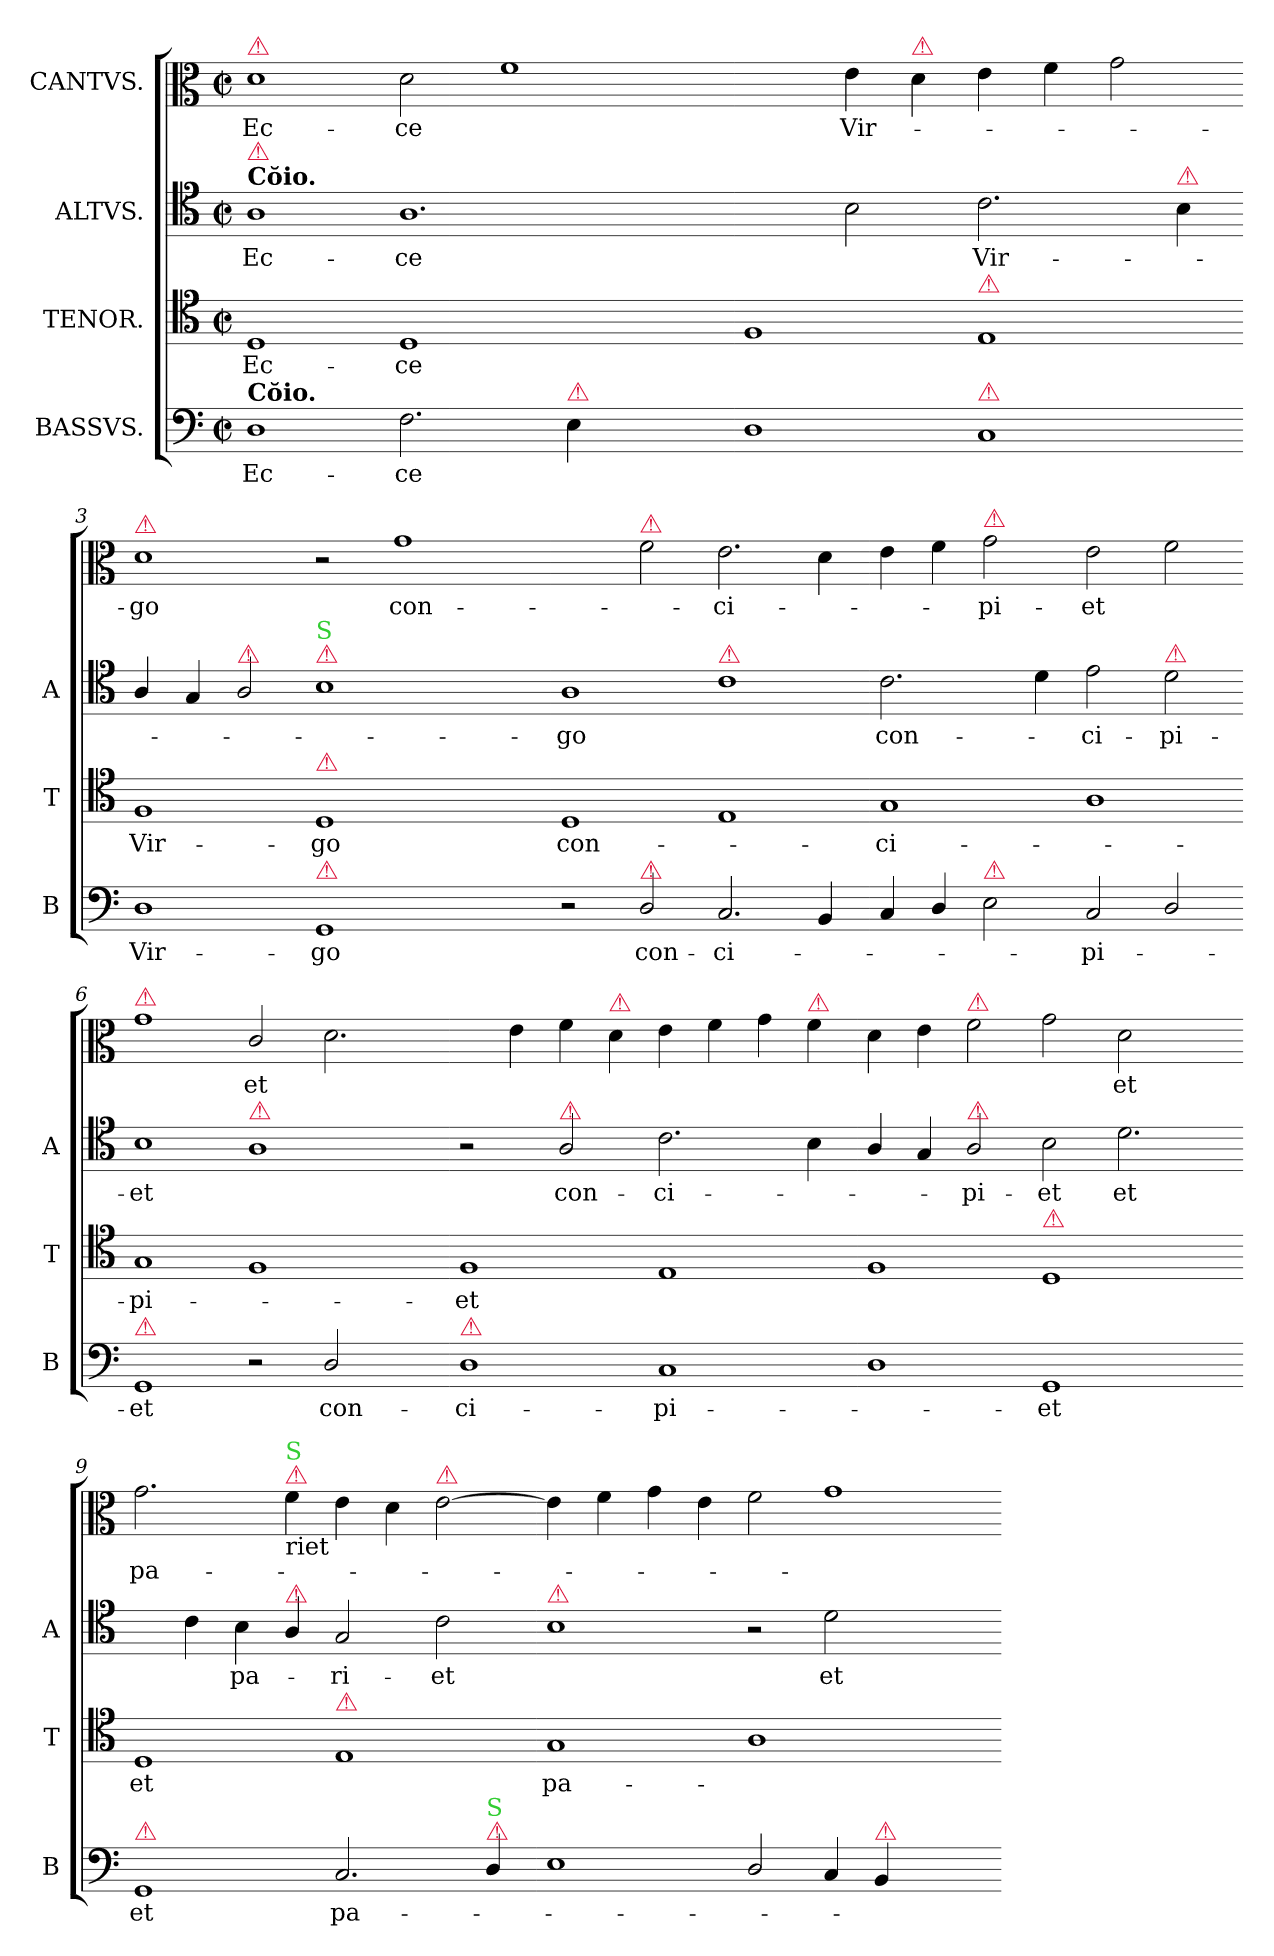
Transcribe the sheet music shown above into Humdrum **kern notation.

**kern	**text	**kern	**text	**kern	**text	**kern	**text
*part4	*part4	*part3	*part3	*part2	*part2	*part1	*part1
*staff4	*staff4	*staff3	*staff3	*staff2	*staff2	*staff1	*staff1
*I"BASSVS.	*	*I"TENOR.	*	*I"ALTVS.	*	*I"CANTVS.	*
*I'B	*	*I'T	*	*I'A	*	*	*
*clefF4	*	*clefC4	*	*clefC4	*	*clefC3	*
*k[]	*	*k[]	*	*k[]	*	*k[]	*
*M2/1	*	*M2/1	*	*M2/1	*	*M2/1	*
*met(c|)	*	*met(c|)	*	*met(c|)	*	*met(c|)	*
=1	=1	=1	=1	=1	=1	=1	=1
!	!	!	!	!	!	!LO:TX:a:color=crimson:t=⚠	!
!	!	!	!	!LO:TX:a:B:t=Cŏio.	!	!	!
!	!	!	!	!LO:TX:a:color=crimson:t=⚠	!	!	!
!LO:TX:a:B:t=Cŏio.	!	!	!	!	!	!	!
1D	Ec-	1D	Ec-	1A	Ec-	1d	Ec-
2.F\	-ce	1D	-ce	1.A	-ce	2d\	-ce
.	.	.	.	.	.	1f\	.
!LO:TX:a:color=crimson:t=⚠	!	!	!	!	!	!	!
4E\	.	.	.	.	.	.	.
2ryy	.	2ryy	.	.	.	.	.
=2-	=2-	=2-	=2-	=2-	=2-	=2-	=2-
1D	.	1F	.	2ryy	.	2ryy	.
.	.	.	.	2B\	.	4e\	Vir-
!	!	!	!	!	!	!LO:TX:a:color=crimson:t=⚠	!
.	.	.	.	.	.	4d\	.
!	!	!LO:TX:a:color=crimson:t=⚠	!	!	!	!	!
!LO:TX:a:color=crimson:t=⚠	!	!	!	!	!	!	!
1C	.	1E	.	2.c\	Vir-	4e\	.
.	.	.	.	.	.	4f\	.
.	.	.	.	.	.	2g\	.
!	!	!	!	!LO:TX:a:color=crimson:t=⚠	!	!	!
.	.	.	.	4B\	.	.	.
=3-	=3-	=3-	=3-	=3-	=3-	=3-	=3-
!	!	!	!	!	!	!LO:TX:a:color=crimson:t=⚠	!
1D	Vir-	1F	Vir-	4A/	.	1d	-go
.	.	.	.	4G/	.	.	.
!	!	!	!	!LO:TX:a:color=crimson:t=⚠	!	!	!
.	.	.	.	2A/	.	.	.
!	!	!	!	!LO:TX:a:color=crimson:t=⚠	!	!	!
!	!	!	!	!LO:TX:a:color=limegreen:t=S	!	!	!
!	!	!LO:TX:a:color=crimson:t=⚠	!	!	!	!	!
!LO:TX:a:color=crimson:t=⚠	!	!	!	!	!	!	!
1GG	-go	1D	-go	1B	.	2r	.
.	.	.	.	.	.	1g\	con-
2ryy	.	2ryy	.	2ryy	.	.	.
=4-	=4-	=4-	=4-	=4-	=4-	=4-	=4-
2r	.	1D	con-	1A	-go	2ryy	.
!	!	!	!	!	!	!LO:TX:a:color=crimson:t=⚠	!
!LO:TX:a:color=crimson:t=⚠	!	!	!	!	!	!	!
2D/	con-	.	.	.	.	2f\	.
!	!	!	!	!LO:TX:a:color=crimson:t=⚠	!	!	!
2.C/	-ci-	1E	.	1c	.	2.e\	-ci-
4BB/	.	.	.	.	.	4d\	.
=5-	=5-	=5-	=5-	=5-	=5-	=5-	=5-
4C/	.	1G	-ci-	2.c\	con-	4e\	.
4D/	.	.	.	.	.	4f\	.
!	!	!	!	!	!	!LO:TX:a:color=crimson:t=⚠	!
!LO:TX:a:color=crimson:t=⚠	!	!	!	!	!	!	!
2E\	.	.	.	.	.	2g\	-pi-
.	.	.	.	4d\	.	.	.
2C/	-pi-	1A	.	2e\	-ci-	2e\	-et
!	!	!	!	!LO:TX:a:color=crimson:t=⚠	!	!	!
2D/	.	.	.	2d\	-pi-	2f\	.
=6-	=6-	=6-	=6-	=6-	=6-	=6-	=6-
!	!	!	!	!	!	!LO:TX:a:color=crimson:t=⚠	!
!LO:TX:a:color=crimson:t=⚠	!	!	!	!	!	!	!
1GG	-et	1G	-pi-	1B	-et	1g	.
!	!	!	!	!LO:TX:a:color=crimson:t=⚠	!	!	!
2r	.	1F	.	1A	.	2c/	et
!	!LO:LY:i	!	!	!	!	!	!
2D/	con-	.	.	.	.	2.d\	.
4ryy	.	4ryy	.	4ryy	.	.	.
=7-	=7-	=7-	=7-	=7-	=7-	=7-	=7-
!LO:TX:a:color=crimson:t=⚠	!	!	!	!	!	!	!
!	!LO:LY:i	!	!	!	!	!	!
1D	-ci-	1F	-et	2r	.	4ryy	.
.	.	.	.	.	.	4e\	.
!	!	!	!	!LO:TX:a:color=crimson:t=⚠	!	!	!
!	!	!	!	!	!LO:LY:i	!	!
.	.	.	.	2A/	con-	4f\	.
!	!	!	!	!	!	!LO:TX:a:color=crimson:t=⚠	!
.	.	.	.	.	.	4d\	.
!	!LO:LY:i	!	!	!	!LO:LY:i	!	!
1C	-pi-	1E	.	2.c\	-ci-	4e\	.
.	.	.	.	.	.	4f\	.
.	.	.	.	.	.	4g\	.
!	!	!	!	!	!	!LO:TX:a:color=crimson:t=⚠	!
.	.	.	.	4B\	.	4f\	.
=8-	=8-	=8-	=8-	=8-	=8-	=8-	=8-
1D	.	1F	.	4A/	.	4d\	.
.	.	.	.	4G/	.	4e\	.
!	!	!	!	!	!	!LO:TX:a:color=crimson:t=⚠	!
!	!	!	!	!LO:TX:a:color=crimson:t=⚠	!	!	!
!	!	!	!	!	!LO:LY:i	!	!
.	.	.	.	2A/	-pi-	2f\	.
!	!	!LO:TX:a:color=crimson:t=⚠	!	!	!	!	!
!	!LO:LY:i	!	!	!	!LO:LY:i	!	!
1GG	-et	1D	.	2B\	-et	2g\	.
.	.	.	.	2.d\	et	2d\	et
4ryy	.	4ryy	.	.	.	4ryy	.
=9-	=9-	=9-	=9-	=9-	=9-	=9-	=9-
!LO:TX:a:color=crimson:t=⚠	!	!	!	!	!	!	!
1GG	et	1D	et	4ryy	.	2.g\	pa-
.	.	.	.	4c\	.	.	.
.	.	.	.	4B\	pa-	.	.
!	!	!	!	!	!	!LO:TX:a:color=crimson:t=⚠	!
!	!	!	!	!	!	!LO:TX:a:color=limegreen:t=S	!
!	!	!	!	!	!	!LO:TX:b:t=riet	!
!	!	!	!	!LO:TX:a:color=crimson:t=⚠	!	!	!
.	.	.	.	4A/	.	4f\	.
!	!	!LO:TX:a:color=crimson:t=⚠	!	!	!	!	!
2.C/	pa-	1E	.	2G/	-ri-	4e\	.
.	.	.	.	.	.	4d\	.
!	!	!	!	!	!	!LO:TX:a:color=crimson:t=⚠	!
.	.	.	.	2c\	-et	[2e\	.
!LO:TX:a:color=crimson:t=⚠	!	!	!	!	!	!	!
!LO:TX:a:color=limegreen:t=S	!	!	!	!	!	!	!
4D/	.	.	.	.	.	.	.
=10-	=10-	=10-	=10-	=10-	=10-	=10-	=10-
!	!	!	!	!LO:TX:a:color=crimson:t=⚠	!	!	!
1E	.	1G	pa-	1B	.	4e!\]	.
.	.	.	.	.	.	4f\	.
.	.	.	.	.	.	4g\	.
.	.	.	.	.	.	4e\	.
2D/	.	1A	.	2r	.	2f\	.
!	!	!	!	!	!LO:LY:i	!	!
4C/	.	.	.	2d\	et	1g\	.
!LO:TX:a:color=crimson:t=⚠	!	!	!	!	!	!	!
4BB/	.	.	.	.	.	.	.
2ryy	.	2ryy	.	2ryy	.	.	.
=-	=-	=-	=-	=-	=-	=-	=-
*-	*-	*-	*-	*-	*-	*-	*-
